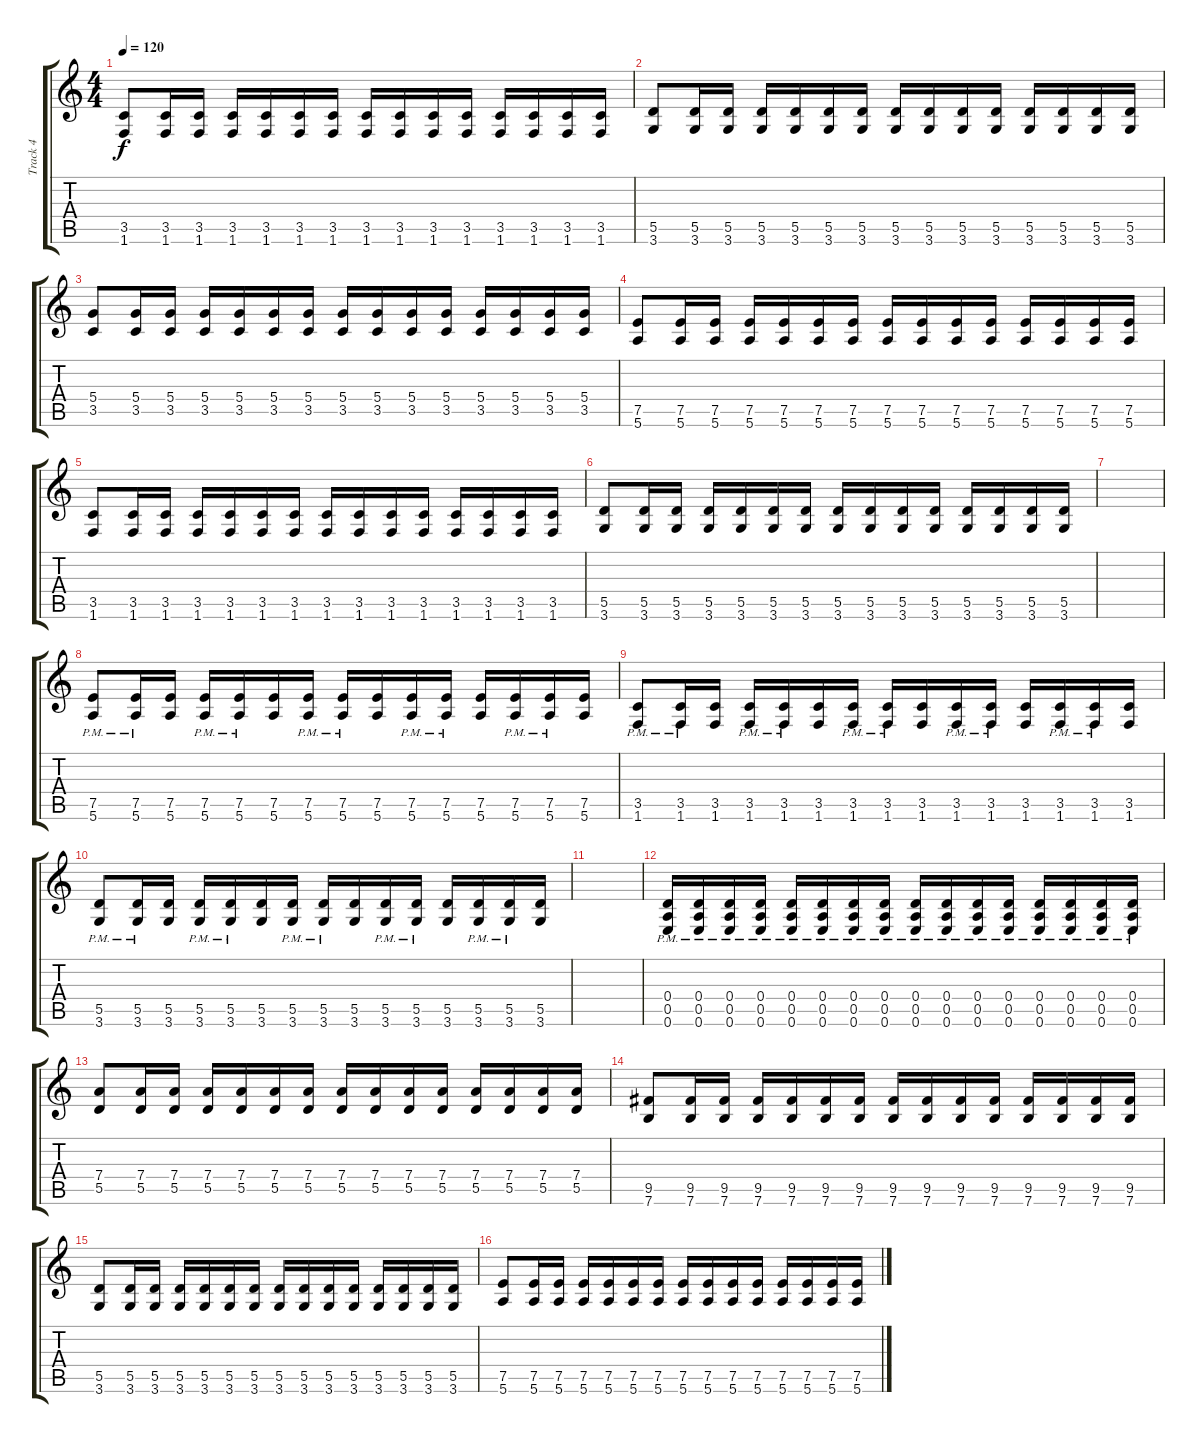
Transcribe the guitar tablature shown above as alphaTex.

\track ("Track 4" "Track 4") {instrument overdrivenguitar}
\staff {score tabs}
\tuning (E4 B3 G3 D3 A2 E2) {hide}
\ts (4 4)
\tempo 120
\clef g2
\ks c
(3.5 1.6).8{dy f} (3.5 1.6).16 (3.5 1.6).16 (3.5 1.6).16 (3.5 1.6).16 (3.5 1.6).16 (3.5 1.6).16 (3.5 1.6).16 (3.5 1.6).16 (3.5 1.6).16 (3.5 1.6).16 (3.5 1.6).16 (3.5 1.6).16 (3.5 1.6).16 (3.5 1.6).16 |
(5.5 3.6).8 (5.5 3.6).16 (5.5 3.6).16 (5.5 3.6).16 (5.5 3.6).16 (5.5 3.6).16 (5.5 3.6).16 (5.5 3.6).16 (5.5 3.6).16 (5.5 3.6).16 (5.5 3.6).16 (5.5 3.6).16 (5.5 3.6).16 (5.5 3.6).16 (5.5 3.6).16 |
(5.4 3.5).8 (5.4 3.5).16 (5.4 3.5).16 (5.4 3.5).16 (5.4 3.5).16 (5.4 3.5).16 (5.4 3.5).16 (5.4 3.5).16 (5.4 3.5).16 (5.4 3.5).16 (5.4 3.5).16 (5.4 3.5).16 (5.4 3.5).16 (5.4 3.5).16 (5.4 3.5).16 |
(7.5 5.6).8 (7.5 5.6).16 (7.5 5.6).16 (7.5 5.6).16 (7.5 5.6).16 (7.5 5.6).16 (7.5 5.6).16 (7.5 5.6).16 (7.5 5.6).16 (7.5 5.6).16 (7.5 5.6).16 (7.5 5.6).16 (7.5 5.6).16 (7.5 5.6).16 (7.5 5.6).16 |
(3.5 1.6).8 (3.5 1.6).16 (3.5 1.6).16 (3.5 1.6).16 (3.5 1.6).16 (3.5 1.6).16 (3.5 1.6).16 (3.5 1.6).16 (3.5 1.6).16 (3.5 1.6).16 (3.5 1.6).16 (3.5 1.6).16 (3.5 1.6).16 (3.5 1.6).16 (3.5 1.6).16 |
(5.5 3.6).8 (5.5 3.6).16 (5.5 3.6).16 (5.5 3.6).16 (5.5 3.6).16 (5.5 3.6).16 (5.5 3.6).16 (5.5 3.6).16 (5.5 3.6).16 (5.5 3.6).16 (5.5 3.6).16 (5.5 3.6).16 (5.5 3.6).16 (5.5 3.6).16 (5.5 3.6).16 |
|
(7.5{pm} 5.6).8 (7.5{pm} 5.6).16 (7.5 5.6).16 (7.5{pm} 5.6).16 (7.5{pm} 5.6).16 (7.5 5.6).16 (7.5{pm} 5.6).16 (7.5{pm} 5.6).16 (7.5 5.6).16 (7.5{pm} 5.6).16 (7.5{pm} 5.6).16 (7.5 5.6).16 (7.5{pm} 5.6).16 (7.5{pm} 5.6).16 (7.5 5.6).16 |
(3.5{pm} 1.6).8 (3.5{pm} 1.6).16 (3.5 1.6).16 (3.5{pm} 1.6).16 (3.5{pm} 1.6).16 (3.5 1.6).16 (3.5{pm} 1.6).16 (3.5{pm} 1.6).16 (3.5 1.6).16 (3.5{pm} 1.6).16 (3.5{pm} 1.6).16 (3.5 1.6).16 (3.5{pm} 1.6).16 (3.5{pm} 1.6).16 (3.5 1.6).16 |
(5.5{pm} 3.6).8 (5.5{pm} 3.6).16 (5.5 3.6).16 (5.5{pm} 3.6).16 (5.5{pm} 3.6).16 (5.5 3.6).16 (5.5{pm} 3.6).16 (5.5{pm} 3.6).16 (5.5 3.6).16 (5.5{pm} 3.6).16 (5.5{pm} 3.6).16 (5.5 3.6).16 (5.5{pm} 3.6).16 (5.5{pm} 3.6).16 (5.5 3.6).16 |
|
(0.4{pm} 0.5{pm} 0.6{pm}).16 (0.4{pm} 0.5{pm} 0.6{pm}).16 (0.4{pm} 0.5{pm} 0.6{pm}).16 (0.4{pm} 0.5{pm} 0.6{pm}).16 (0.4{pm} 0.5{pm} 0.6{pm}).16 (0.4{pm} 0.5{pm} 0.6{pm}).16 (0.4{pm} 0.5{pm} 0.6{pm}).16 (0.4{pm} 0.5{pm} 0.6{pm}).16 (0.4{pm} 0.5{pm} 0.6{pm}).16 (0.4{pm} 0.5{pm} 0.6{pm}).16 (0.4{pm} 0.5{pm} 0.6{pm}).16 (0.4{pm} 0.5{pm} 0.6{pm}).16 (0.4{pm} 0.5{pm} 0.6{pm}).16 (0.4{pm} 0.5{pm} 0.6{pm}).16 (0.4{pm} 0.5{pm} 0.6{pm}).16 (0.4{pm} 0.5{pm} 0.6{pm}).16 |
(7.4 5.5).8 (7.4 5.5).16 (7.4 5.5).16 (7.4 5.5).16 (7.4 5.5).16 (7.4 5.5).16 (7.4 5.5).16 (7.4 5.5).16 (7.4 5.5).16 (7.4 5.5).16 (7.4 5.5).16 (7.4 5.5).16 (7.4 5.5).16 (7.4 5.5).16 (7.4 5.5).16 |
(9.5 7.6).8 (9.5 7.6).16 (9.5 7.6).16 (9.5 7.6).16 (9.5 7.6).16 (9.5 7.6).16 (9.5 7.6).16 (9.5 7.6).16 (9.5 7.6).16 (9.5 7.6).16 (9.5 7.6).16 (9.5 7.6).16 (9.5 7.6).16 (9.5 7.6).16 (9.5 7.6).16 |
(5.5 3.6).8 (5.5 3.6).16 (5.5 3.6).16 (5.5 3.6).16 (5.5 3.6).16 (5.5 3.6).16 (5.5 3.6).16 (5.5 3.6).16 (5.5 3.6).16 (5.5 3.6).16 (5.5 3.6).16 (5.5 3.6).16 (5.5 3.6).16 (5.5 3.6).16 (5.5 3.6).16 |
(7.5 5.6).8 (7.5 5.6).16 (7.5 5.6).16 (7.5 5.6).16 (7.5 5.6).16 (7.5 5.6).16 (7.5 5.6).16 (7.5 5.6).16 (7.5 5.6).16 (7.5 5.6).16 (7.5 5.6).16 (7.5 5.6).16 (7.5 5.6).16 (7.5 5.6).16 (7.5 5.6).16
